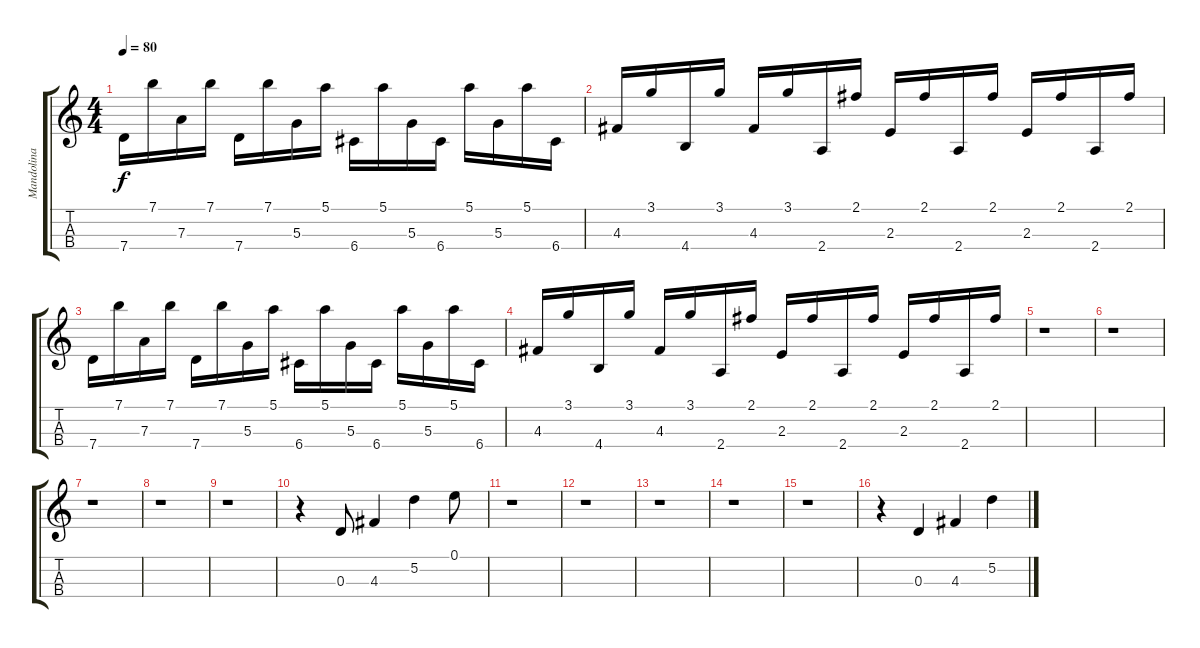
\track ("Mandolina" "Mandolina") {instrument koto}
\staff {score tabs}
\tuning (E5 A4 D4 G3) {hide}
\ts (4 4)
\tempo 80
\clef g2
\ks c
7.4.16{dy f instrument koto} 7.1.16 7.3.16 7.1.16 7.4.16 7.1.16 5.3.16 5.1.16 6.4.16 5.1.16 5.3.16 6.4.16 5.1.16 5.3.16 5.1.16 6.4.16 |
4.3.16 3.1.16 4.4.16 3.1.16 4.3.16 3.1.16 2.4.16 2.1.16 2.3.16 2.1.16 2.4.16 2.1.16 2.3.16 2.1.16 2.4.16 2.1.16 |
7.4.16 7.1.16 7.3.16 7.1.16 7.4.16 7.1.16 5.3.16 5.1.16 6.4.16 5.1.16 5.3.16 6.4.16 5.1.16 5.3.16 5.1.16 6.4.16 |
4.3.16 3.1.16 4.4.16 3.1.16 4.3.16 3.1.16 2.4.16 2.1.16 2.3.16 2.1.16 2.4.16 2.1.16 2.3.16 2.1.16 2.4.16 2.1.16 |
r.1 |
r.1 |
r.1 |
r.1 |
r.1 |
r.4 0.3.8 4.3.4 5.2.4 0.1.8 |
r.1 |
r.1 |
r.1 |
r.1 |
r.1 |
r.4 0.3.4 4.3.4 5.2.4
